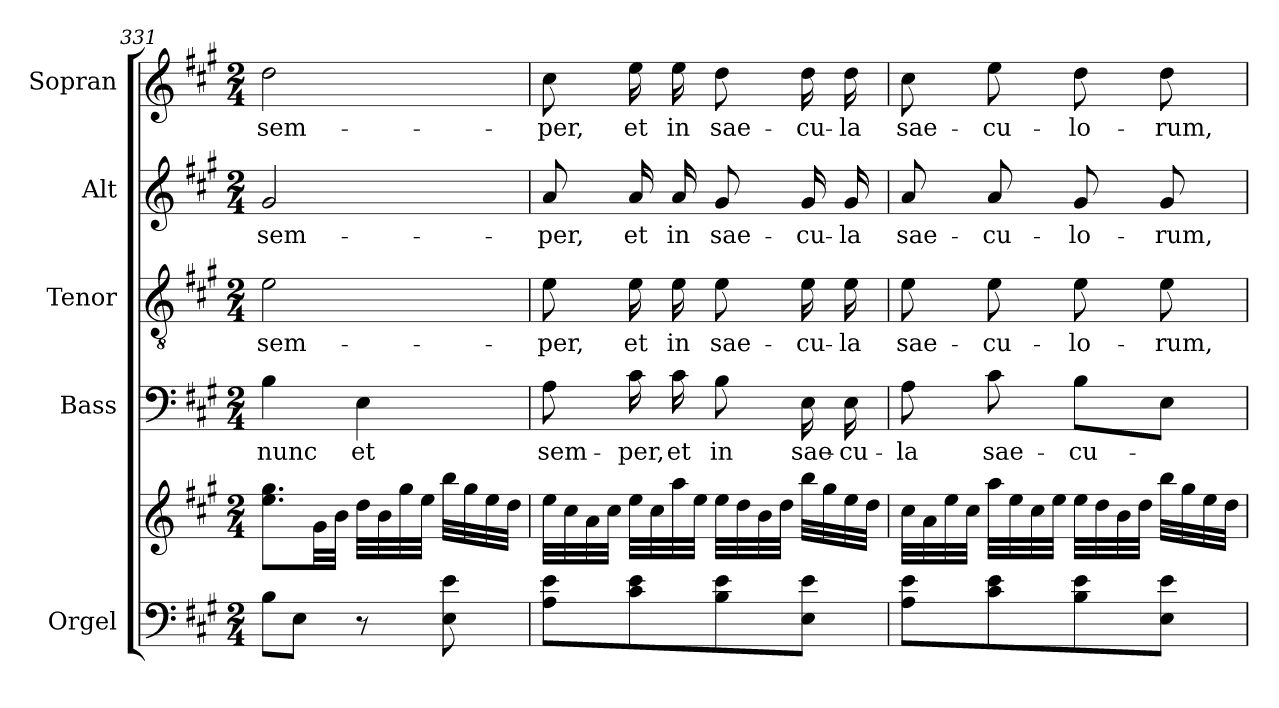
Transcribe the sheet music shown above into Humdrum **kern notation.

**kern	**kern	**kern	**text	**kern	**text	**kern	**text	**kern	**text
*part5	*part5	*part4	*part4	*part3	*part3	*part2	*part2	*part1	*part1
*staff6	*staff5	*staff4	*staff4	*staff3	*staff3	*staff2	*staff2	*staff1	*staff1
*I"Orgel	*	*I"Bass	*	*I"Tenor	*	*I"Alt	*	*I"Sopran	*
*I'Org.	*	*I'B.	*	*I'T.	*	*I'A.	*	*I'S.	*
*clefF4	*clefG2	*clefF4	*	*clefGv2	*	*clefG2	*	*clefG2	*
*k[f#c#g#]	*k[f#c#g#]	*k[f#c#g#]	*	*k[f#c#g#]	*	*k[f#c#g#]	*	*k[f#c#g#]	*
*A:	*A:	*A:	*	*A:	*	*A:	*	*A:	*
*M2/4	*M2/4	*M2/4	*	*M2/4	*	*M2/4	*	*M2/4	*
=331	=331	=331	=331	=331	=331	=331	=331	=331	=331
!	!	!	!LO:LY:b	!	!LO:LY:b	!	!LO:LY:b	!	!LO:LY:b
8B\L	8.ee\ 8.gg#\L	4B\	nunc	2e\	sem-	2g#/	sem-	2dd\	sem-
8E\J	.	.	.	.	.	.	.	.	.
.	32g#\LL	.	.	.	.	.	.	.	.
.	32b\JJJ	.	.	.	.	.	.	.	.
!	!	!	!LO:LY:b	!	!	!	!	!	!
8r	32dd\LLL	4E\	et	.	.	.	.	.	.
.	32b\	.	.	.	.	.	.	.	.
.	32gg#\	.	.	.	.	.	.	.	.
.	32ee\JJJ	.	.	.	.	.	.	.	.
8E\ 8e\	32bb\LLL	.	.	.	.	.	.	.	.
.	32gg#\	.	.	.	.	.	.	.	.
.	32ee\	.	.	.	.	.	.	.	.
.	32dd\JJJ	.	.	.	.	.	.	.	.
=332	=332	=332	=332	=332	=332	=332	=332	=332	=332
!	!	!	!LO:LY:b	!	!LO:LY:b	!	!LO:LY:b	!	!LO:LY:b
8A\ 8e\L	32ee\LLL	8A\	sem-	8e\	-per,	8a/	-per,	8cc#\	-per,
.	32cc#\	.	.	.	.	.	.	.	.
.	32a\	.	.	.	.	.	.	.	.
.	32cc#\JJJ	.	.	.	.	.	.	.	.
!	!	!	!LO:LY:b	!	!LO:LY:b	!	!LO:LY:b	!	!LO:LY:b
8c#\ 8e\	32ee\LLL	16c#\	-per,	16e\	et	16a/	et	16ee\	et
.	32cc#\	.	.	.	.	.	.	.	.
!	!	!	!LO:LY:b	!	!LO:LY:b	!	!LO:LY:b	!	!LO:LY:b
.	32aa\	16c#\	et	16e\	in	16a/	in	16ee\	in
.	32ee\JJJ	.	.	.	.	.	.	.	.
!	!	!	!LO:LY:b	!	!LO:LY:b	!	!LO:LY:b	!	!LO:LY:b
8B\ 8e\	32ee\LLL	8B\	in	8e\	sae-	8g#/	sae-	8dd\	sae-
.	32dd\	.	.	.	.	.	.	.	.
.	32b\	.	.	.	.	.	.	.	.
.	32dd\JJJ	.	.	.	.	.	.	.	.
!	!	!	!LO:LY:b	!	!LO:LY:b	!	!LO:LY:b	!	!LO:LY:b
8E\ 8e\J	32bb\LLL	16E\	sae-	16e\	-cu-	16g#/	-cu-	16dd\	-cu-
.	32gg#\	.	.	.	.	.	.	.	.
!	!	!	!LO:LY:b	!	!LO:LY:b	!	!LO:LY:b	!	!LO:LY:b
.	32ee\	16E\	-cu-	16e\	-la	16g#/	-la	16dd\	-la
.	32dd\JJJ	.	.	.	.	.	.	.	.
!!LO:LB:g=z
=333	=333	=333	=333	=333	=333	=333	=333	=333	=333
!	!	!	!LO:LY:b	!	!LO:LY:b	!	!LO:LY:b	!	!LO:LY:b
8A\ 8e\L	32cc#\LLL	8A\	-la	8e\	sae-	8a/	sae-	8cc#\	sae-
.	32a\	.	.	.	.	.	.	.	.
.	32ee\	.	.	.	.	.	.	.	.
.	32cc#\JJJ	.	.	.	.	.	.	.	.
!	!	!	!LO:LY:b	!	!LO:LY:b	!	!LO:LY:b	!	!LO:LY:b
8c#\ 8e\	32aa\LLL	8c#\	sae-	8e\	-cu-	8a/	-cu-	8ee\	-cu-
.	32ee\	.	.	.	.	.	.	.	.
.	32cc#\	.	.	.	.	.	.	.	.
.	32ee\JJJ	.	.	.	.	.	.	.	.
!	!	!	!LO:LY:b	!	!LO:LY:b	!	!LO:LY:b	!	!LO:LY:b
8B\ 8e\	32ee\LLL	8B\L	-cu-	8e\	-lo-	8g#/	-lo-	8dd\	-lo-
.	32dd\	.	.	.	.	.	.	.	.
.	32b\	.	.	.	.	.	.	.	.
.	32dd\JJJ	.	.	.	.	.	.	.	.
!	!	!	!	!	!LO:LY:b	!	!LO:LY:b	!	!LO:LY:b
8E\ 8e\J	32bb\LLL	8E\J	.	8e\	-rum,	8g#/	-rum,	8dd\	-rum,
.	32gg#\	.	.	.	.	.	.	.	.
.	32ee\	.	.	.	.	.	.	.	.
.	32dd\JJJ	.	.	.	.	.	.	.	.
=	=	=	=	=	=	=	=	=	=
*-	*-	*-	*-	*-	*-	*-	*-	*-	*-
